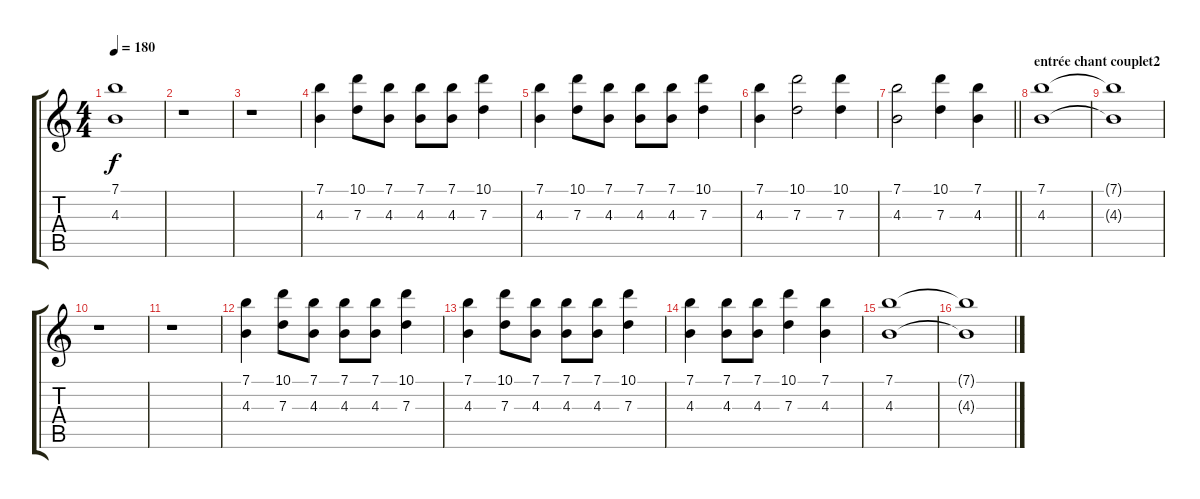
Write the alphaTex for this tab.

\track "" {instrument overdrivenguitar}
\staff {score tabs}
\tuning (E4 B3 G3 D3 A2 E2) {hide}
\ts (4 4)
\tempo 180
\clef g2
\ks c
(7.1{t} 4.3{t}).1{dy f} |
r.1 |
r.1 |
(7.1 4.3).4 (10.1 7.3).8 (7.1 4.3).8 (7.1 4.3).8 (7.1 4.3).8 (10.1 7.3).4 |
(7.1 4.3).4 (10.1 7.3).8 (7.1 4.3).8 (7.1 4.3).8 (7.1 4.3).8 (10.1 7.3).4 |
(7.1 4.3).4 (10.1 7.3).2 (10.1 7.3).4 |
\barLineRight lightlight
(7.1 4.3).2 (10.1 7.3).4 (7.1 4.3).4 |
\section ("" "entrée chant couplet2")
(7.1 4.3).1 |
(7.1{t} 4.3{t}).1 |
r.1 |
r.1 |
(7.1 4.3).4 (10.1 7.3).8 (7.1 4.3).8 (7.1 4.3).8 (7.1 4.3).8 (10.1 7.3).4 |
(7.1 4.3).4 (10.1 7.3).8 (7.1 4.3).8 (7.1 4.3).8 (7.1 4.3).8 (10.1 7.3).4 |
(7.1 4.3).4 (7.1 4.3).8 (7.1 4.3).8 (10.1 7.3).4 (7.1 4.3).4 |
(7.1 4.3).1 |
(7.1{t} 4.3{t}).1
